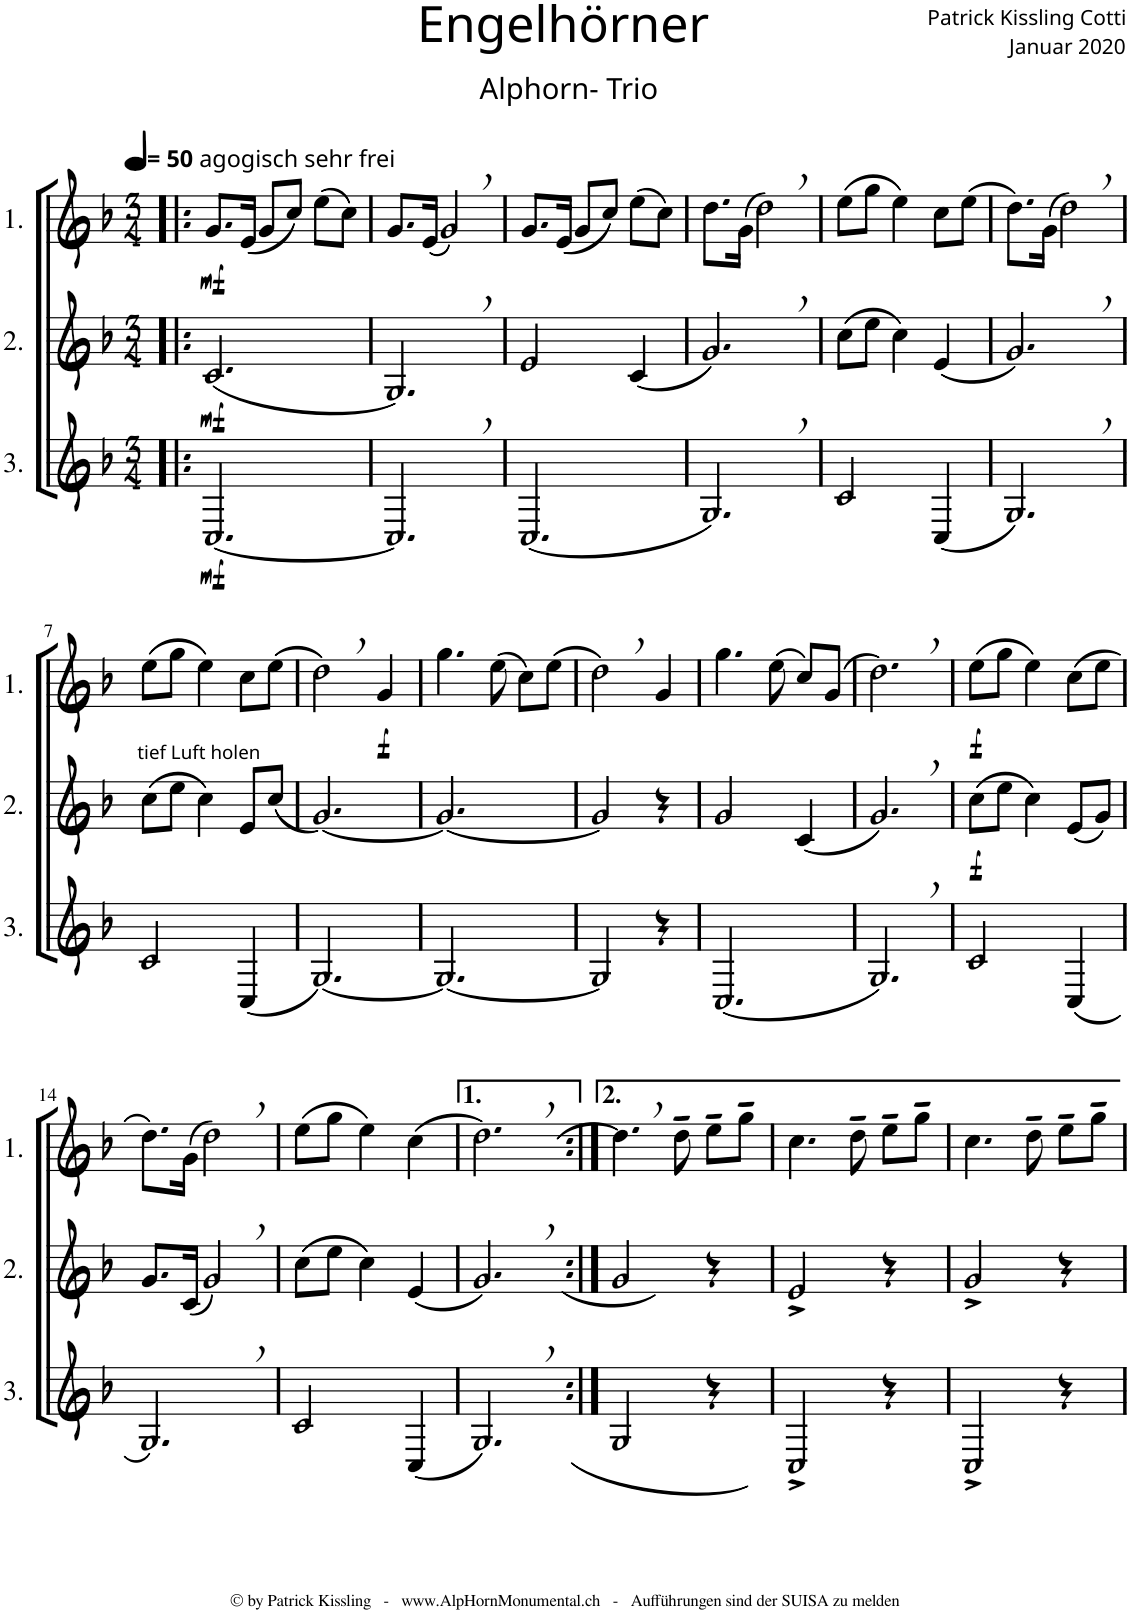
**kern	**dynam	**kern	**dynam	**kern	**dynam
*part3	*part3	*part2	*part2	*part1	*part1
*staff3	*staff3	*staff2	*staff2	*staff1	*staff1
*I"3.	*	*I"2.	*	*I"1.	*
*clefG2	*	*clefG2	*	*clefG2	*
*Trd4c7	*	*Trd4c7	*	*Trd4c7	*
*k[b-]	*	*k[b-]	*	*k[b-]	*
*M3/4	*	*M3/4	*	*M3/4	*
*MM50	*	*MM50	*	*MM50	*
=1!|:	=1!|:	=1!|:	=1!|:	=1!|:	=1!|:
!	!	!	!	!LO:TX:a:t=agogisch sehr frei	!
!	!LO:DY:b	!	!LO:DY:b	!	!LO:DY:b
[2.C/	mf	(2.c/	mf	8.g/L	mf
.	.	.	.	(16e/Jk	.
.	.	.	.	8g/L	.
.	.	.	.	8cc/J)	.
.	.	.	.	(8ee\L	.
.	.	.	.	8cc\J)	.
=2	=2	=2	=2	=2	=2
2.C,/]	.	2.G,/)	.	8.g/L	.
.	.	.	.	(16e/Jk	.
.	.	.	.	2g,/)	.
=3	=3	=3	=3	=3	=3
(2.C/	.	2e/	.	8.g/L	.
.	.	.	.	(16e/Jk	.
.	.	.	.	8g/L	.
.	.	.	.	8cc/J)	.
.	.	(4c/	.	(8ee\L	.
.	.	.	.	8cc\J)	.
=4	=4	=4	=4	=4	=4
2.G,/)	.	2.g,/)	.	8.dd\L	.
.	.	.	.	(16g\Jk	.
.	.	.	.	2dd,\)	.
=5	=5	=5	=5	=5	=5
2c/	.	(8cc\L	.	(8ee\L	.
.	.	8ee\J	.	8gg\J	.
.	.	4cc\)	.	4ee\)	.
(4C/	.	(4e/	.	8cc\L	.
.	.	.	.	(8ee\J	.
=6	=6	=6	=6	=6	=6
2.G,/)	.	2.g,/)	.	8.dd\L)	.
.	.	.	.	(16g\Jk	.
.	.	.	.	2dd,\)	.
!!LO:LB:g=z
=7	=7	=7	=7	=7	=7
!	!	!LO:TX:a:t=tief Luft holen	!	!	!
2c/	.	(8cc\L	.	(8ee\L	.
.	.	8ee\J	.	8gg\J	.
.	.	4cc\)	.	4ee\)	.
(4C/	.	8e/L	.	8cc\L	.
.	.	(8cc/J	.	(8ee\J	.
=8	=8	=8	=8	=8	=8
[2.G/)	.	[2.g/)	.	2dd,\)	.
!	!	!	!	!	!LO:DY:b
.	.	.	.	4g/	f
=9	=9	=9	=9	=9	=9
2.G/_	.	2.g/_	.	4.gg\	.
.	.	.	.	(8ee\	.
.	.	.	.	8cc\L)	.
.	.	.	.	(8ee\J	.
=10	=10	=10	=10	=10	=10
2G/]	.	2g/]	.	2dd,\)	.
4r	.	4r	.	4g/	.
=11	=11	=11	=11	=11	=11
(2.C/	.	2g/	.	4.gg\	.
.	.	.	.	(8ee\	.
.	.	(4c/	.	8cc/L)	.
.	.	.	.	(8g/J	.
=12	=12	=12	=12	=12	=12
2.G,/)	.	2.g,/)	.	2.dd,\)	.
=13	=13	=13	=13	=13	=13
!	!	!	!LO:DY:b	!	!LO:DY:b
2c/	.	(8cc\L	f	(8ee\L	f
.	.	8ee\J	.	8gg\J	.
.	.	4cc\)	.	4ee\)	.
(4C/	.	(8e/L	.	(8cc\L	.
.	.	8g/J)	.	8ee\J	.
!!LO:LB:g=z
=14	=14	=14	=14	=14	=14
2.G,/)	.	8.g/L	.	8.dd\L)	.
.	.	(16c/Jk	.	(16g\Jk	.
.	.	2g,/)	.	2dd,\)	.
=15	=15	=15	=15	=15	=15
2c/	.	(8cc\L	.	(8ee\L	.
.	.	8ee\J	.	8gg\J	.
.	.	4cc\)	.	4ee\)	.
(4C/	.	(4e/	.	(4cc\	.
=16	=16	=16	=16	=16	=16
2.G,/)	.	2.g,/)	.	2.dd,\)	.
=17:|!	=17:|!	=17:|!	=17:|!	=17:|!	=17:|!
(2G/	.	(2g/	.	(4.dd,\	.
.	.	.	.	8dd~\)	.
4r	.	4r)	.	8ee~\L	.
.	.	.	.	8gg~\J	.
=18	=18	=18	=18	=18	=18
2C^/)	.	2e^/	.	4.cc\	.
.	.	.	.	8dd~\	.
4r	.	4r	.	8ee~\L	.
.	.	.	.	8gg~\J	.
=19	=19	=19	=19	=19	=19
2C^/	.	2g^/	.	4.cc\	.
.	.	.	.	8dd~\	.
4r	.	4r	.	8ee~\L	.
.	.	.	.	8gg~\J	.
=	=	=	=	=	=
*-	*-	*-	*-	*-	*-
